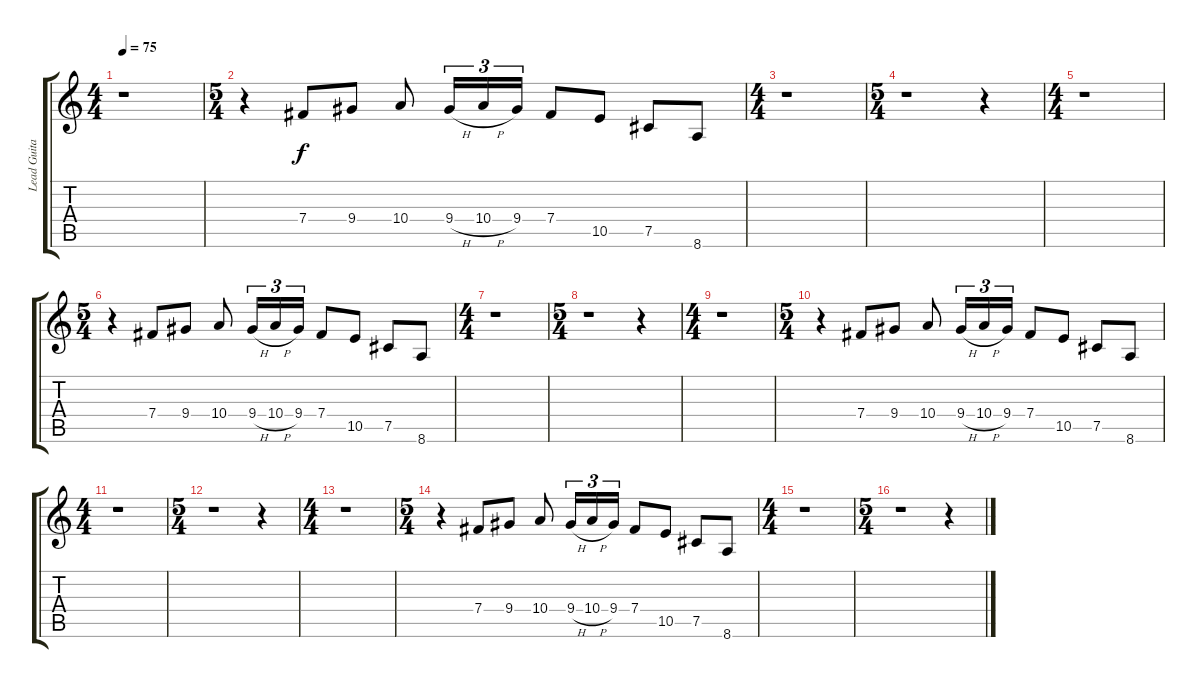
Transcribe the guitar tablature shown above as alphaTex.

\track ("Lead Guitar 2" "Lead Guita") {instrument overdrivenguitar}
\staff {score tabs}
\tuning (Db4 Ab3 E3 B2 Gb2 Db2) {hide}
\ts (4 4)
\tempo 75
\clef g2
\ks c
r.1{dy f} |
\ts (5 4)
r.4 7.4.8 9.4.8 10.4.8 9.4{h}.16{tu (3 2)} 10.4{h}.16{tu (3 2)} 9.4.16{tu (3 2)} 7.4.8 10.5.8 7.5.8 8.6.8 |
\ts (4 4)
r.1 |
\ts (5 4)
r.1 r.4 |
\ts (4 4)
r.1 |
\ts (5 4)
r.4 7.4.8 9.4.8 10.4.8 9.4{h}.16{tu (3 2)} 10.4{h}.16{tu (3 2)} 9.4.16{tu (3 2)} 7.4.8 10.5.8 7.5.8 8.6.8 |
\ts (4 4)
r.1 |
\ts (5 4)
r.1 r.4 |
\ts (4 4)
r.1 |
\ts (5 4)
r.4 7.4.8 9.4.8 10.4.8 9.4{h}.16{tu (3 2)} 10.4{h}.16{tu (3 2)} 9.4.16{tu (3 2)} 7.4.8 10.5.8 7.5.8 8.6.8 |
\ts (4 4)
r.1 |
\ts (5 4)
r.1 r.4 |
\ts (4 4)
r.1 |
\ts (5 4)
r.4 7.4.8 9.4.8 10.4.8 9.4{h}.16{tu (3 2)} 10.4{h}.16{tu (3 2)} 9.4.16{tu (3 2)} 7.4.8 10.5.8 7.5.8 8.6.8 |
\ts (4 4)
r.1 |
\ts (5 4)
r.1 r.4
